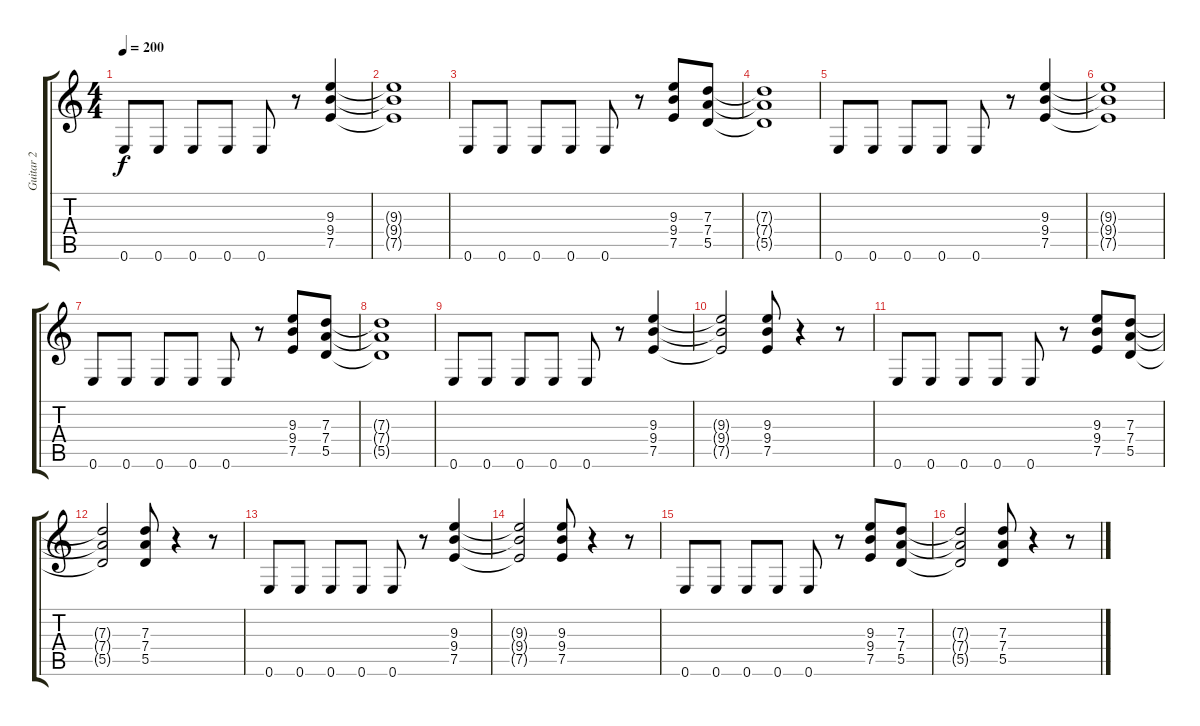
\track ("Guitar 2" "Guitar 2") {instrument overdrivenguitar}
\staff {score tabs}
\tuning (E4 B3 G3 D3 A2 E2) {hide}
\ts (4 4)
\tempo 200
\clef g2
\ks c
0.6.8{dy f} 0.6.8 0.6.8 0.6.8 0.6.8 r.8 (9.3 9.4 7.5).4 |
(9.3{t} 9.4{t} 7.5{t}).1 |
0.6.8 0.6.8 0.6.8 0.6.8 0.6.8 r.8 (9.3 9.4 7.5).8 (7.3 7.4 5.5).8 |
(7.3{t} 7.4{t} 5.5{t}).1 |
0.6.8 0.6.8 0.6.8 0.6.8 0.6.8 r.8 (9.3 9.4 7.5).4 |
(9.3{t} 9.4{t} 7.5{t}).1 |
0.6.8 0.6.8 0.6.8 0.6.8 0.6.8 r.8 (9.3 9.4 7.5).8 (7.3 7.4 5.5).8 |
(7.3{t} 7.4{t} 5.5{t}).1 |
0.6.8 0.6.8 0.6.8 0.6.8 0.6.8 r.8 (9.3 9.4 7.5).4 |
(9.3{t} 9.4{t} 7.5{t}).2 (9.3 9.4 7.5).8 r.4 r.8 |
0.6.8 0.6.8 0.6.8 0.6.8 0.6.8 r.8 (9.3 9.4 7.5).8 (7.3 7.4 5.5).8 |
(7.3{t} 7.4{t} 5.5{t}).2 (7.3 7.4 5.5).8 r.4 r.8 |
0.6.8 0.6.8 0.6.8 0.6.8 0.6.8 r.8 (9.3 9.4 7.5).4 |
(9.3{t} 9.4{t} 7.5{t}).2 (9.3 9.4 7.5).8 r.4 r.8 |
0.6.8 0.6.8 0.6.8 0.6.8 0.6.8 r.8 (9.3 9.4 7.5).8 (7.3 7.4 5.5).8 |
(7.3{t} 7.4{t} 5.5{t}).2 (7.3 7.4 5.5).8 r.4 r.8
